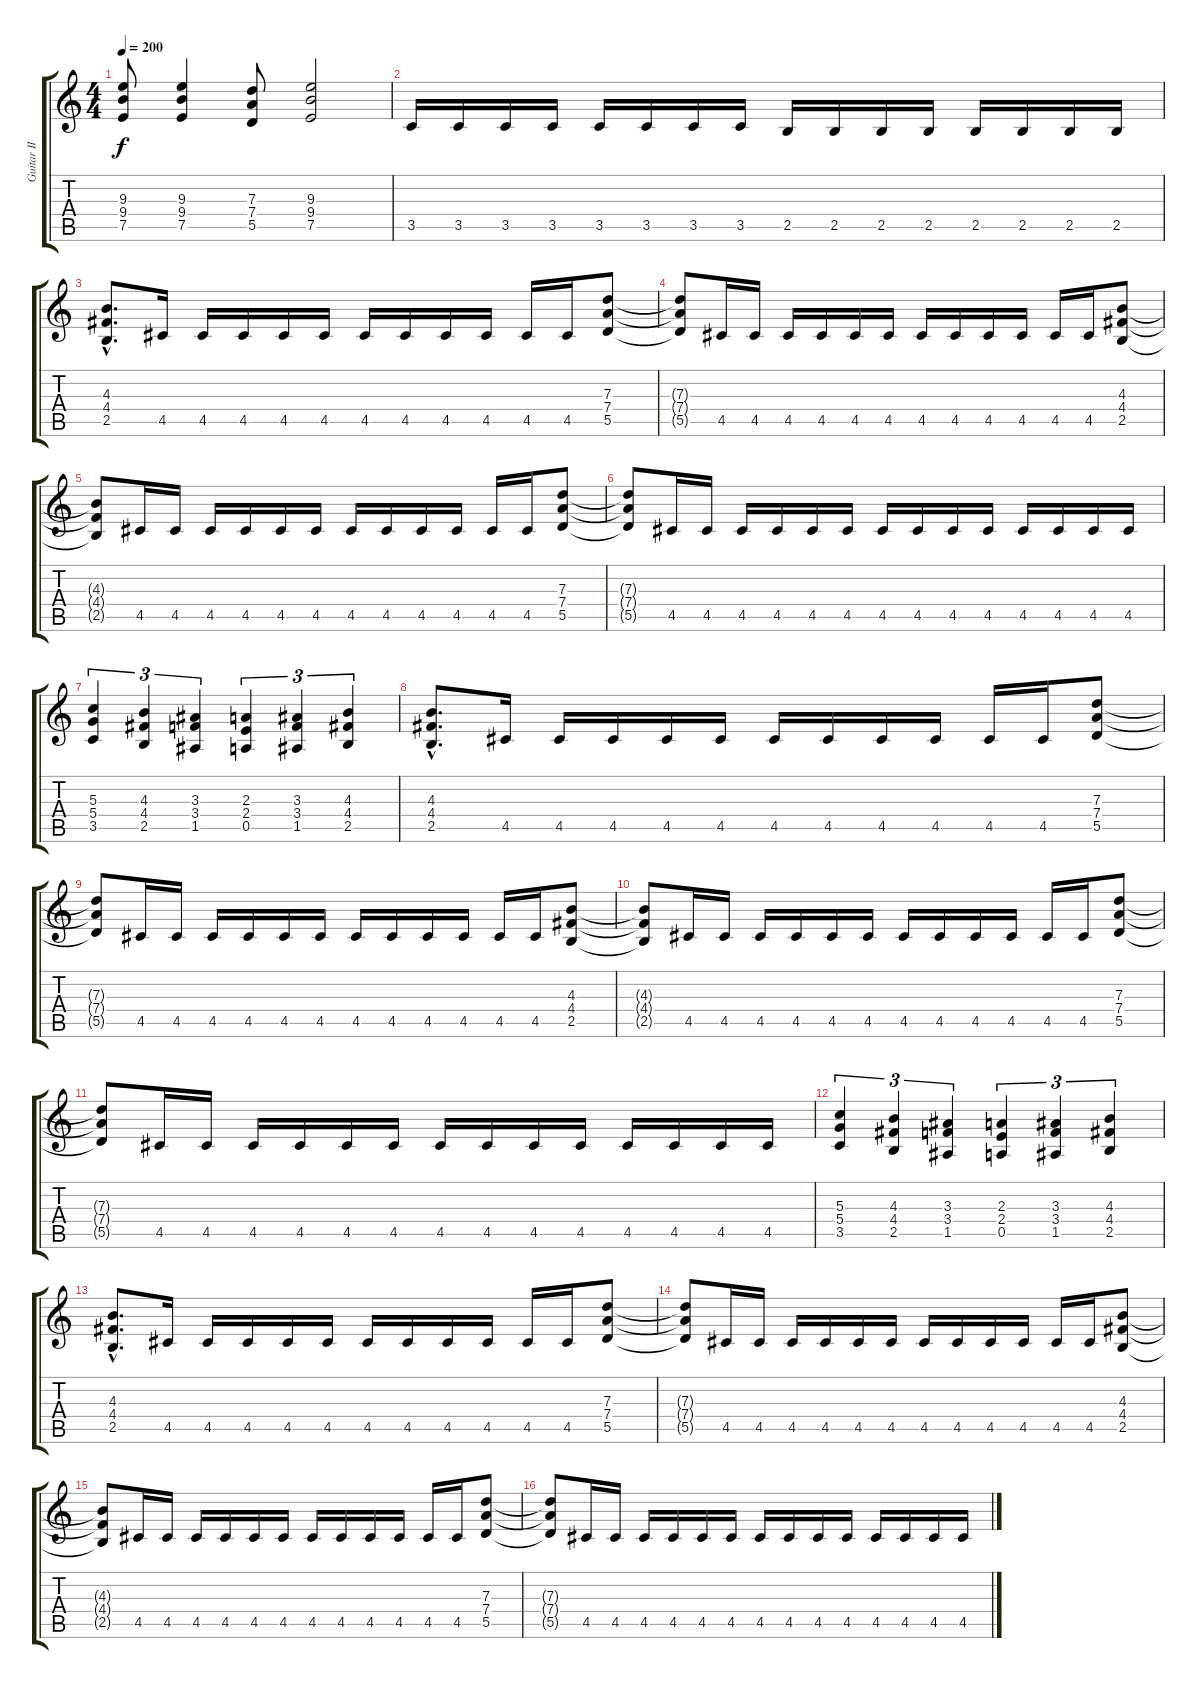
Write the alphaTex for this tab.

\track ("Guitar II Rhythm" "Guitar II ") {instrument overdrivenguitar}
\staff {score tabs}
\tuning (E4 B3 G3 D3 A2 E2) {hide}
\ts (4 4)
\tempo 200
\clef g2
\ks c
(9.3 9.4 7.5).8{dy f} (9.3 9.4 7.5).4 (7.3 7.4 5.5).8 (9.3 9.4 7.5).2 |
3.5.16 3.5.16 3.5.16 3.5.16 3.5.16 3.5.16 3.5.16 3.5.16 2.5.16 2.5.16 2.5.16 2.5.16 2.5.16 2.5.16 2.5.16 2.5.16 |
(4.3{hac} 4.4{hac} 2.5{hac}).8{d} 4.5.16 4.5.16 4.5.16 4.5.16 4.5.16 4.5.16 4.5.16 4.5.16 4.5.16 4.5.16 4.5.16 (7.3 7.4 5.5).8 |
(7.3{t} 7.4{t} 5.5{t}).8 4.5.16 4.5.16 4.5.16 4.5.16 4.5.16 4.5.16 4.5.16 4.5.16 4.5.16 4.5.16 4.5.16 4.5.16 (4.3 4.4 2.5).8 |
(4.3{t} 4.4{t} 2.5{t}).8 4.5.16 4.5.16 4.5.16 4.5.16 4.5.16 4.5.16 4.5.16 4.5.16 4.5.16 4.5.16 4.5.16 4.5.16 (7.3 7.4 5.5).8 |
(7.3{t} 7.4{t} 5.5{t}).8 4.5.16 4.5.16 4.5.16 4.5.16 4.5.16 4.5.16 4.5.16 4.5.16 4.5.16 4.5.16 4.5.16 4.5.16 4.5.16 4.5.16 |
(5.3 5.4 3.5).4{tu (3 2)} (4.3 4.4 2.5).4{tu (3 2)} (3.3 3.4 1.5).4{tu (3 2)} (2.3 2.4 0.5).4{tu (3 2)} (3.3 3.4 1.5).4{tu (3 2)} (4.3 4.4 2.5).4{tu (3 2)} |
(4.3{hac} 4.4{hac} 2.5{hac}).8{d} 4.5.16 4.5.16 4.5.16 4.5.16 4.5.16 4.5.16 4.5.16 4.5.16 4.5.16 4.5.16 4.5.16 (7.3 7.4 5.5).8 |
(7.3{t} 7.4{t} 5.5{t}).8 4.5.16 4.5.16 4.5.16 4.5.16 4.5.16 4.5.16 4.5.16 4.5.16 4.5.16 4.5.16 4.5.16 4.5.16 (4.3 4.4 2.5).8 |
(4.3{t} 4.4{t} 2.5{t}).8 4.5.16 4.5.16 4.5.16 4.5.16 4.5.16 4.5.16 4.5.16 4.5.16 4.5.16 4.5.16 4.5.16 4.5.16 (7.3 7.4 5.5).8 |
(7.3{t} 7.4{t} 5.5{t}).8 4.5.16 4.5.16 4.5.16 4.5.16 4.5.16 4.5.16 4.5.16 4.5.16 4.5.16 4.5.16 4.5.16 4.5.16 4.5.16 4.5.16 |
(5.3 5.4 3.5).4{tu (3 2)} (4.3 4.4 2.5).4{tu (3 2)} (3.3 3.4 1.5).4{tu (3 2)} (2.3 2.4 0.5).4{tu (3 2)} (3.3 3.4 1.5).4{tu (3 2)} (4.3 4.4 2.5).4{tu (3 2)} |
(4.3{hac} 4.4{hac} 2.5{hac}).8{d} 4.5.16 4.5.16 4.5.16 4.5.16 4.5.16 4.5.16 4.5.16 4.5.16 4.5.16 4.5.16 4.5.16 (7.3 7.4 5.5).8 |
(7.3{t} 7.4{t} 5.5{t}).8 4.5.16 4.5.16 4.5.16 4.5.16 4.5.16 4.5.16 4.5.16 4.5.16 4.5.16 4.5.16 4.5.16 4.5.16 (4.3 4.4 2.5).8 |
(4.3{t} 4.4{t} 2.5{t}).8 4.5.16 4.5.16 4.5.16 4.5.16 4.5.16 4.5.16 4.5.16 4.5.16 4.5.16 4.5.16 4.5.16 4.5.16 (7.3 7.4 5.5).8 |
(7.3{t} 7.4{t} 5.5{t}).8 4.5.16 4.5.16 4.5.16 4.5.16 4.5.16 4.5.16 4.5.16 4.5.16 4.5.16 4.5.16 4.5.16 4.5.16 4.5.16 4.5.16
